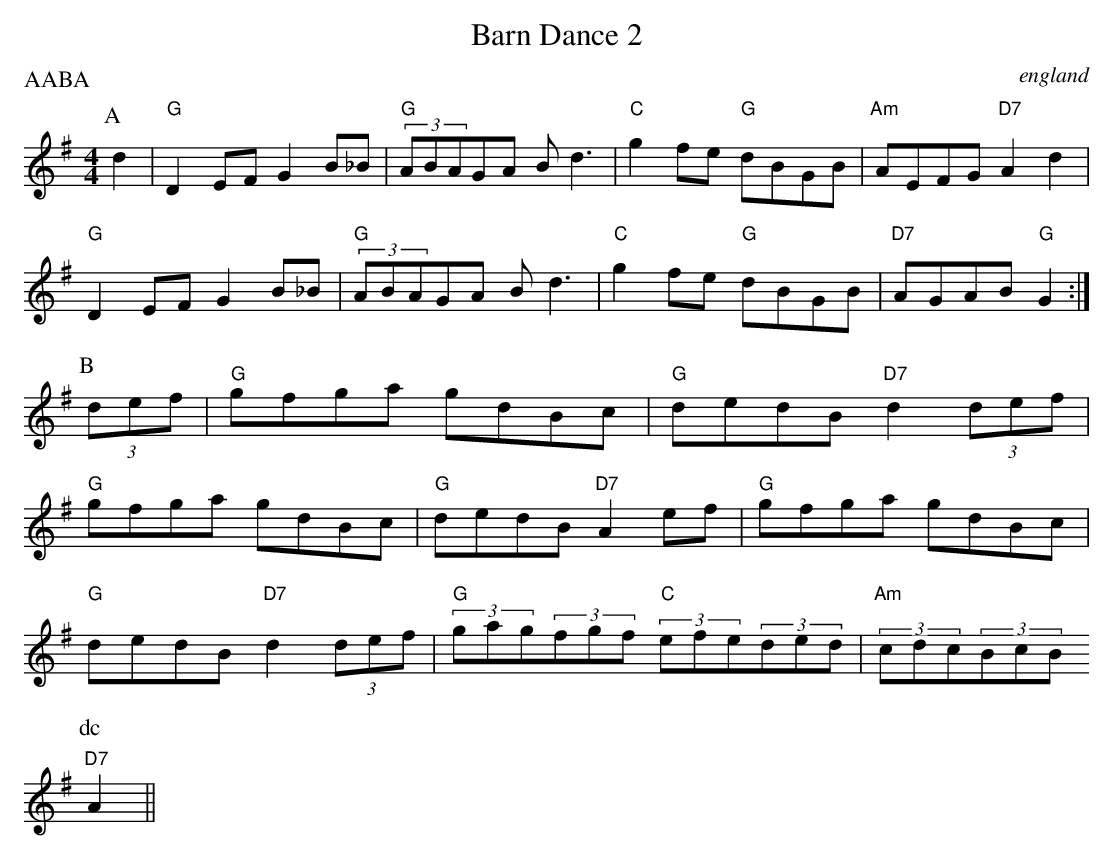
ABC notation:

X:1
T:Barn Dance 2
O:england
P:AABA
M:4/4
L:1/8
K:G
P:A
d2|"G"D2EF G2B_B|(3"G"ABAGA Bd3|"C"g2fe "G"dBGB|"Am"AEFG "D7"A2d2|
"G"D2EF G2B_B|(3"G"ABAGA Bd3|"C"g2fe "G"dBGB|"D7"AGAB "G"G2:|
P:B
(3def|"G"gfga gdBc|"G"dedB "D7"d2(3def|
"G"gfga gdBc|"G"dedB "D7"A2ef|"G"gfga gdBc|
"G"dedB "D7"d2(3def|(3"G"gag(3fgf (3"C"efe(3ded|(3"Am"cdc(3BcB
P:dc
"D7"A2||
